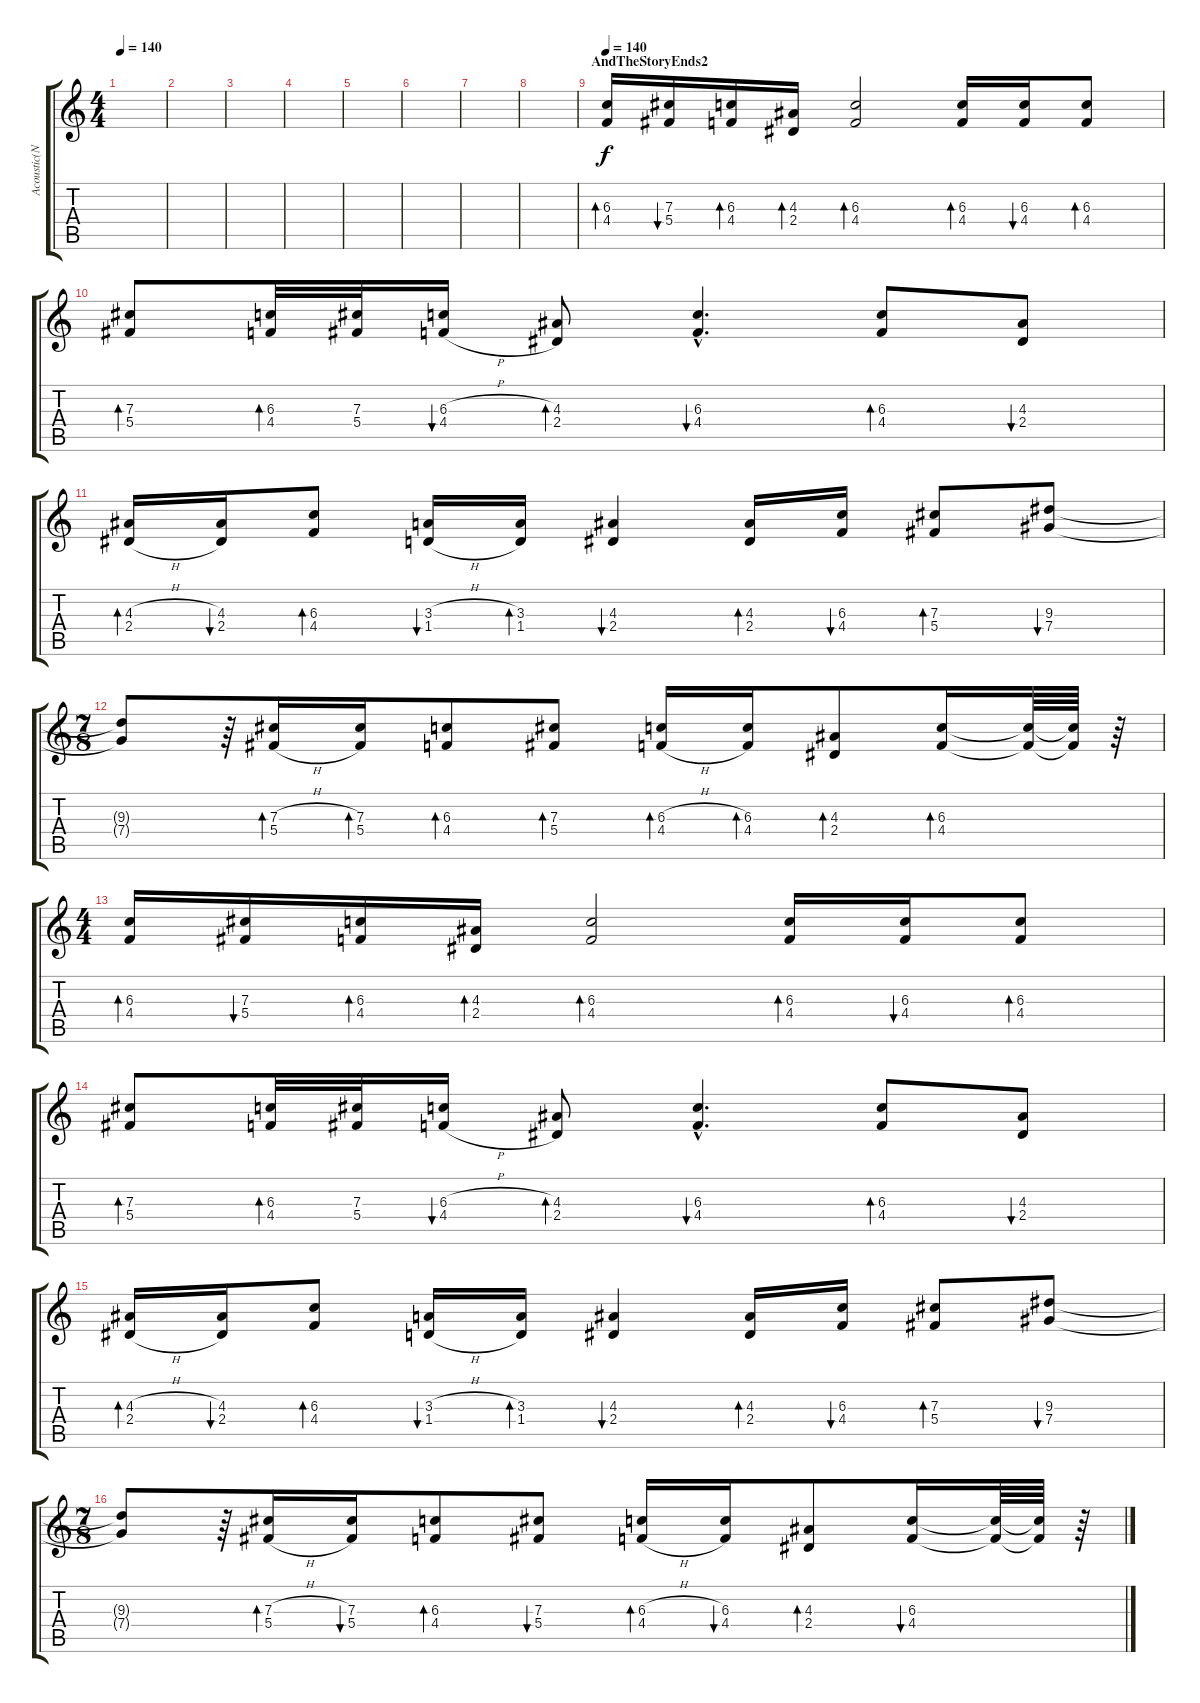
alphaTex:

\track ("Acoustic(Neylon)" "Acoustic(N") {instrument acousticguitarnylon}
\staff {score tabs}
\tuning (Eb4 Bb3 Gb3 Db3 Ab2 Eb2) {hide}
\ts (4 4)
\tempo 140
\clef g2
\ks c
|
|
|
|
|
|
|
|
\section ("" "AndTheStoryEnds2")
\tempo 140
(6.3 4.4).16{bd 60 volume 13 instrument acousticguitarnylon} (7.3 5.4).16{bu 60} (6.3 4.4).16{bd 60} (4.3 2.4).16{bd 60} (6.3 4.4).2{bd 60} (6.3 4.4).16{bd 60} (6.3 4.4).16{bu 60} (6.3 4.4).8{bd 60} |
(7.3 5.4).8{bd 60} (6.3 4.4).32{bd 60} (7.3 5.4).32 (6.3{h} 4.4{h}).16{bu 60} (4.3 2.4).8{bd 60} (6.3{hac} 4.4{hac}).4{d bu 60} (6.3 4.4).8{bd 60} (4.3 2.4).8{bu 60} |
(4.3{h} 2.4{h}).16{bd 60} (4.3 2.4).16{bu 60} (6.3 4.4).8{bd 60} (3.3{h} 1.4{h}).16{bu 60} (3.3 1.4).16{bd 60} (4.3 2.4).4{bu 60} (4.3 2.4).16{bd 60} (6.3 4.4).16{bu 60} (7.3 5.4).8{bd 60} (9.3 7.4).8{bu 60} |
\ts (7 8)
(9.3{t} 7.4{t}).8 r.64 (7.3{h} 5.4{h}).16{bd 60} (7.3 5.4).16{bd 60} (6.3 4.4).8{bd 60} (7.3 5.4).8{bd 60} (6.3{h} 4.4{h}).16{bd 60} (6.3 4.4).16{bd 60} (4.3 2.4).8{bd 60} (6.3 4.4).16{bd 60} (6.3{t} 4.4{t}).64 (6.3{t} 4.4{t}).64 r.64 |
\ts (4 4)
(6.3 4.4).16{bd 60} (7.3 5.4).16{bu 60} (6.3 4.4).16{bd 60} (4.3 2.4).16{bd 60} (6.3 4.4).2{bd 60} (6.3 4.4).16{bd 60} (6.3 4.4).16{bu 60} (6.3 4.4).8{bd 60} |
(7.3 5.4).8{bd 60} (6.3 4.4).32{bd 60} (7.3 5.4).32 (6.3{h} 4.4{h}).16{bu 60} (4.3 2.4).8{bd 60} (6.3{hac} 4.4{hac}).4{d bu 60} (6.3 4.4).8{bd 60} (4.3 2.4).8{bu 60} |
(4.3{h} 2.4{h}).16{bd 60} (4.3 2.4).16{bu 60} (6.3 4.4).8{bd 60} (3.3{h} 1.4{h}).16{bu 60} (3.3 1.4).16{bd 60} (4.3 2.4).4{bu 60} (4.3 2.4).16{bd 60} (6.3 4.4).16{bu 60} (7.3 5.4).8{bd 60} (9.3 7.4).8{bu 60} |
\ts (7 8)
(9.3{t} 7.4{t}).8 r.64 (7.3{h} 5.4{h}).16{bd 60} (7.3 5.4).16{bu 60} (6.3 4.4).8{bd 60} (7.3 5.4).8{bu 60} (6.3{h} 4.4{h}).16{bd 60} (6.3 4.4).16{bu 60} (4.3 2.4).8{bd 60} (6.3 4.4).16{bu 60} (6.3{t} 4.4{t}).64 (6.3{t} 4.4{t}).64 r.64
